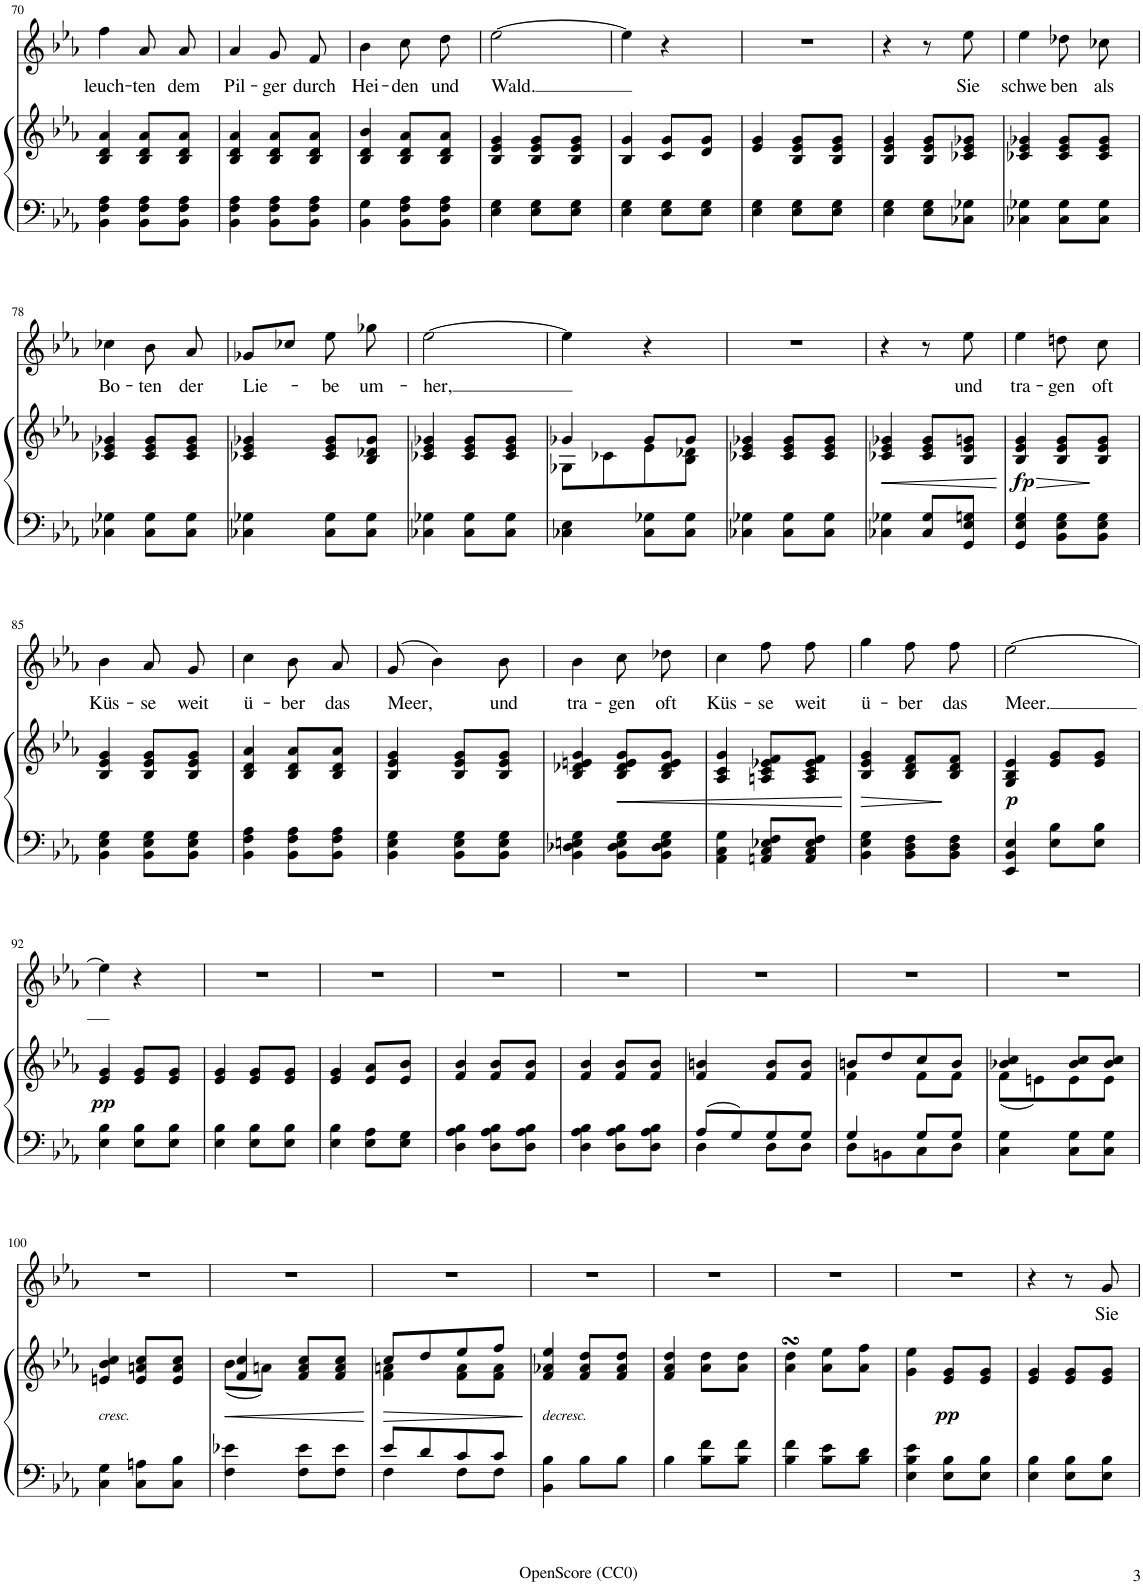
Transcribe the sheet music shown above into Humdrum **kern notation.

**kern	**kern	**dynam	**kern	**text
*part2	*part2	*part2	*part1	*part1
*staff3	*staff2	*staff2/3	*staff1	*staff1
*I"Pianoforte	*	*	*I"Singstimme            Voice	*
*I'Pno	*	*	*	*
!!LO:PB:g=z
*clefF4	*clefG2	*	*clefG2	*
*k[b-e-a-]	*k[b-e-a-]	*	*k[b-e-a-]	*
*M2/4	*M2/4	*	*M2/4	*
=70	=70	=70	=70	=70
!	!	!	!	!LO:LY:b
4BB-\ 4F\ 4A-\	4B-/ 4d/ 4a-/	.	4ff\	leuch-
!	!	!	!	!LO:LY:b
8BB-\ 8F\ 8A-\L	8B-/ 8d/ 8a-/L	.	8a-/	-ten
!	!	!	!	!LO:LY:b
8BB-\ 8F\ 8A-\J	8B-/ 8d/ 8a-/J	.	8a-/	dem
=71	=71	=71	=71	=71
!	!	!	!	!LO:LY:b
4BB-\ 4F\ 4A-\	4B-/ 4d/ 4a-/	.	4a-/	Pil-
!	!	!	!	!LO:LY:b
8BB-\ 8F\ 8A-\L	8B-/ 8d/ 8a-/L	.	8g/	-ger
!	!	!	!	!LO:LY:b
8BB-\ 8F\ 8A-\J	8B-/ 8d/ 8a-/J	.	8f/	durch
=72	=72	=72	=72	=72
!	!	!	!	!LO:LY:b
4BB-\ 4G\	4B-/ 4d/ 4b-/	.	4b-\	Hei-
!	!	!	!	!LO:LY:b
8BB-\ 8F\ 8A-\L	8B-/ 8d/ 8a-/L	.	8cc\	-den
!	!	!	!	!LO:LY:b
8BB-\ 8F\ 8A-\J	8B-/ 8d/ 8a-/J	.	8dd\	und
=73	=73	=73	=73	=73
!	!	!	!	!LO:LY:b
4E-\ 4G\	4B-/ 4e-/ 4g/	.	[2ee-\	Wald.
8E-\ 8G\L	8B-/ 8e-/ 8g/L	.	.	.
8E-\ 8G\J	8B-/ 8e-/ 8g/J	.	.	.
=74	=74	=74	=74	=74
4E-\ 4G\	4B-/ 4g/	.	4ee-\]	.
8E-\ 8G\L	8c/ 8g/L	.	4r	.
8E-\ 8G\J	8d/ 8g/J	.	.	.
=75	=75	=75	=75	=75
4E-\ 4G\	4e-/ 4g/	.	2r	.
8E-\ 8G\L	8B-/ 8e-/ 8g/L	.	.	.
8E-\ 8G\J	8B-/ 8e-/ 8g/J	.	.	.
=76	=76	=76	=76	=76
4E-\ 4G\	4B-/ 4e-/ 4g/	.	4r	.
8E-\ 8G\L	8B-/ 8e-/ 8g/L	.	8r	.
!	!	!	!	!LO:LY:b
8C-X\ 8G-X\J	8c-X/ 8e-/ 8g-X/J	.	8ee-\	Sie
=77	=77	=77	=77	=77
!	!	!	!	!LO:LY:b
4C-X\ 4G-X\	4c-X/ 4e-/ 4g-X/	.	4ee-\	schwe-
!	!	!	!	!LO:LY:b
8C-\ 8G-\L	8c-/ 8e-/ 8g-/L	.	8dd-X\	-ben
!	!	!	!	!LO:LY:b
8C-\ 8G-\J	8c-/ 8e-/ 8g-/J	.	8cc-X\	als
!!LO:LB:g=z
=78	=78	=78	=78	=78
!	!	!	!	!LO:LY:b
4C-X\ 4G-X\	4c-X/ 4e-/ 4g-X/	.	4cc-X\	Bo-
!	!	!	!	!LO:LY:b
8C-\ 8G-\L	8c-/ 8e-/ 8g-/L	.	8b-\	-ten
!	!	!	!	!LO:LY:b
8C-\ 8G-\J	8c-/ 8e-/ 8g-/J	.	8a-/	der
=79	=79	=79	=79	=79
!	!	!	!	!LO:LY:b
4C-X\ 4G-X\	4c-X/ 4e-/ 4g-X/	.	8g-X/L	Lie-
.	.	.	8cc-X/J	.
!	!	!	!	!LO:LY:b
8C-\ 8G-\L	8c-/ 8e-/ 8g-/L	.	8ee-\	-be
!	!	!	!	!LO:LY:b
8C-\ 8G-\J	8B-/ 8d-X/ 8g-/J	.	8gg-X\	um-
=80	=80	=80	=80	=80
!	!	!	!	!LO:LY:b
4C-X\ 4G-X\	4c-X/ 4e-/ 4g-X/	.	[2ee-\	-her,
8C-\ 8G-\L	8c-/ 8e-/ 8g-/L	.	.	.
8C-\ 8G-\J	8c-/ 8e-/ 8g-/J	.	.	.
=81	=81	=81	=81	=81
*	*^	*	*	*
4C-X\ 4E-\	4g-X/	8G-X\L	.	4ee-\]	.
.	.	8c-X\	.	.	.
8C-\ 8G-X\L	8g-/L	8e-\	.	4r	.
8C-\ 8G-\J	8g-/J	8B-\ 8d-X\J	.	.	.
*	*v	*v	*	*	*
=82	=82	=82	=82	=82
4C-X\ 4G-X\	4c-X/ 4e-/ 4g-X/	.	2r	.
8C-\ 8G-\L	8c-/ 8e-/ 8g-/L	.	.	.
8C-\ 8G-\J	8c-/ 8e-/ 8g-/J	.	.	.
=83	=83	=83	=83	=83
!	!	!LO:HP:b	!	!
4C-X\ 4G-X\	4c-X/ 4e-/ 4g-X/	<	4r	.
8C-/ 8G-/L	8c-/ 8e-/ 8g-/L	.	8r	.
!	!	!	!	!LO:LY:b
8GG/ 8E-/ 8Gn/J	8B-/ 8e-/ 8gn/J	.	8ee-\	und
.	.	[	.	.
=84	=84	=84	=84	=84
!	!	!LO:HP:b	!	!LO:LY:b
!	!	!LO:DY:n=1:b	!	!
4GG/ 4E-/ 4G/	4B-/ 4e-/ 4g/	> fp	4ee-\	tra-
!	!	!	!	!LO:LY:b
8BB-\ 8E-\ 8G\L	8B-/ 8e-/ 8g/L	.	8ddn\	-gen
!	!	!	!	!LO:LY:b
8BB-\ 8E-\ 8G\J	8B-/ 8e-/ 8g/J	]	8cc\	oft
!!LO:LB:g=z
=85	=85	=85	=85	=85
!	!	!	!	!LO:LY:b
4BB-\ 4E-\ 4G\	4B-/ 4e-/ 4g/	.	4b-\	Küs-
!	!	!	!	!LO:LY:b
8BB-\ 8E-\ 8G\L	8B-/ 8e-/ 8g/L	.	8a-/	-se
!	!	!	!	!LO:LY:b
8BB-\ 8E-\ 8G\J	8B-/ 8e-/ 8g/J	.	8g/	weit
=86	=86	=86	=86	=86
!	!	!	!	!LO:LY:b
4BB-\ 4F\ 4A-\	4B-/ 4d/ 4a-/	.	4cc\	ü-
!	!	!	!	!LO:LY:b
8BB-\ 8F\ 8A-\L	8B-/ 8d/ 8a-/L	.	8b-\	-ber
!	!	!	!	!LO:LY:b
8BB-\ 8F\ 8A-\J	8B-/ 8d/ 8a-/J	.	8a-/	das
=87	=87	=87	=87	=87
!	!	!	!	!LO:LY:b
4BB-\ 4E-\ 4G\	4B-/ 4e-/ 4g/	.	(8g/	Meer,
.	.	.	4b-\)	.
8BB-\ 8E-\ 8G\L	8B-/ 8e-/ 8g/L	.	.	.
!	!	!	!	!LO:LY:b
8BB-\ 8E-\ 8G\J	8B-/ 8e-/ 8g/J	.	8b-\	und
=88	=88	=88	=88	=88
!	!	!	!	!LO:LY:b
4BB-\ 4D-X\ 4En\ 4G\	4B-/ 4d-X/ 4en/ 4g/	.	4b-\	tra-
!	!	!LO:HP:b	!	!LO:LY:b
8BB-\ 8D-\ 8E\ 8G\L	8B-/ 8d-/ 8e/ 8g/L	<	8cc\	-gen
!	!	!	!	!LO:LY:b
8BB-\ 8D-\ 8E\ 8G\J	8B-/ 8d-/ 8e/ 8g/J	.	8dd-X\	oft
=89	=89	=89	=89	=89
!	!	!	!	!LO:LY:b
4AA-\ 4C\ 4G\	4A-/ 4c/ 4g/	.	4cc\	Küs-
!	!	!	!	!LO:LY:b
8AAn/ 8C/ 8E-X/ 8F/L	8An/ 8c/ 8e-X/ 8f/L	.	8ff\	-se
!	!	!	!	!LO:LY:b
8AA/ 8C/ 8E-/ 8F/J	8A/ 8c/ 8e-/ 8f/J	.	8ff\	weit
.	.	[	.	.
=90	=90	=90	=90	=90
!	!	!LO:HP:b	!	!LO:LY:b
4BB-\ 4E-\ 4G\	4B-/ 4e-/ 4g/	>	4gg\	ü-
!	!	!	!	!LO:LY:b
8BB-\ 8D\ 8F\L	8B-/ 8d/ 8f/L	.	8ff\	-ber
!	!	!	!	!LO:LY:b
8BB-\ 8D\ 8F\J	8B-/ 8d/ 8f/J	]	8ff\	das
=91	=91	=91	=91	=91
!	!	!LO:DY:b	!	!LO:LY:b
4EE-/ 4BB-/ 4E-/	4G/ 4B-/ 4e-/	p	[2ee-\	Meer.
8E-\ 8B-\L	8e-/ 8g/L	.	.	.
8E-\ 8B-\J	8e-/ 8g/J	.	.	.
!!LO:LB:g=z
=92	=92	=92	=92	=92
!	!	!LO:DY:b	!	!
4E-\ 4B-\	4e-/ 4g/	pp	4ee-\]	.
8E-\ 8B-\L	8e-/ 8g/L	.	4r	.
8E-\ 8B-\J	8e-/ 8g/J	.	.	.
=93	=93	=93	=93	=93
4E-\ 4B-\	4e-/ 4g/	.	2r	.
8E-\ 8B-\L	8e-/ 8g/L	.	.	.
8E-\ 8B-\J	8e-/ 8g/J	.	.	.
=94	=94	=94	=94	=94
4E-\ 4B-\	4e-/ 4g/	.	2r	.
8E-\ 8A-\L	8e-/ 8a-/L	.	.	.
8E-\ 8G\J	8e-/ 8b-/J	.	.	.
=95	=95	=95	=95	=95
4D\ 4A-\ 4B-\	4f/ 4b-/	.	2r	.
8D\ 8A-\ 8B-\L	8f/ 8b-/L	.	.	.
8D\ 8A-\ 8B-\J	8f/ 8b-/J	.	.	.
=96	=96	=96	=96	=96
4D\ 4A-\ 4B-\	4f/ 4b-/	.	2r	.
8D\ 8A-\ 8B-\L	8f/ 8b-/L	.	.	.
8D\ 8A-\ 8B-\J	8f/ 8b-/J	.	.	.
=97	=97	=97	=97	=97
*^	*	*	*	*
8A-/L	4D\	4f/ 4bn/	.	2r	.
8G/	.	.	.	.	.
8G/	8D\L	8f/ 8b/L	.	.	.
8G/J	8D\J	8f/ 8b/J	.	.	.
=98	=98	=98	=98	=98	=98
*	*	*^	*	*	*
4G/	8D\L	8bn/L	4f\	.	2r	.
.	8BBn\	8dd/	.	.	.	.
8G/L	8C\	8cc/	8f\L	.	.	.
8G/J	8D\J	8b/J	8f\J	.	.	.
*v	*v	*	*	*	*	*
=99	=99	=99	=99	=99	=99
4C\ 4G\	4b-X/ 4cc/	(8f\L	.	2r	.
.	.	8en\)	.	.	.
8C\ 8G\L	8b-/ 8cc/L	8e\	.	.	.
8C\ 8G\J	8b-/ 8cc/J	8e\J	.	.	.
!!LO:LB:g=z
=100	=100	=100	=100	=100	=100
!	!LO:TX:b:i:t=cresc.	!	!	!	!
*	*v	*v	*	*	*
4C\ 4G\	4en/ 4b-/ 4cc/	.	2r	.
8C\ 8An\L	8e/ 8an/ 8cc/L	.	.	.
8C\ 8B-\J	8e/ 8a/ 8cc/J	.	.	.
=101	=101	=101	=101	=101
!	!	!LO:HP:b	!	!
*	*^	*	*	*
4F\ 4e-X\	4f/ 4cc/	(8b-\L	<	2r	.
.	.	8an\J)	.	.	.
8F\ 8e-\L	8f/ 8a/ 8cc/L	4ryy	.	.	.
8F\ 8e-\J	8f/ 8a/ 8cc/J	.	.	.	.
*	*v	*v	*	*	*
.	.	[	.	.
=102	=102	=102	=102	=102
*^	*	*	*	*
!	!	!	!LO:HP:b	!	!
*	*	*^	*	*	*
8e-/L	4F\	8cc/L	4f\ 4an\	>	2r	.
8d/	.	8dd/	.	.	.	.
8c/	8F\L	8ee-/	8f\ 8a\L	.	.	.
8c/J	8F\J	8ff/J	8f\ 8a\J	.	.	.
*v	*v	*	*	*	*	*
*	*v	*v	*	*	*
.	.	]	.	.
=103	=103	=103	=103	=103
!	!LO:TX:b:i:t=decresc.	!	!	!
4BB-\ 4B-\	4f/ 4a-X/ 4ee-/	.	2r	.
8B-\L	8f/ 8a-/ 8dd/L	.	.	.
8B-\J	8f/ 8a-/ 8dd/J	.	.	.
=104	=104	=104	=104	=104
4B-\	4f/ 4a-/ 4dd/	.	2r	.
8B-\ 8f\L	8a-\ 8dd\L	.	.	.
8B-\ 8f\J	8a-\ 8dd\J	.	.	.
=105	=105	=105	=105	=105
4B-\ 4f\	4a-\sSSS 4dd\sSSS	.	2r	.
8B-\ 8e-\L	8a-\ 8ee-\L	.	.	.
8B-\ 8d\J	8a-\ 8ff\J	.	.	.
=106	=106	=106	=106	=106
4E-\ 4B-\ 4e-\	4g\ 4ee-\	.	2r	.
!	!	!LO:DY:b	!	!
8E-\ 8B-\L	8e-/ 8g/L	pp	.	.
8E-\ 8B-\J	8e-/ 8g/J	.	.	.
=107	=107	=107	=107	=107
4E-\ 4B-\	4e-/ 4g/	.	4r	.
8E-\ 8B-\L	8e-/ 8g/L	.	8r	.
!	!	!	!	!LO:LY:b
8E-\ 8B-\J	8e-/ 8g/J	.	8g/	Sie
=	=	=	=	=
*-	*-	*-	*-	*-
